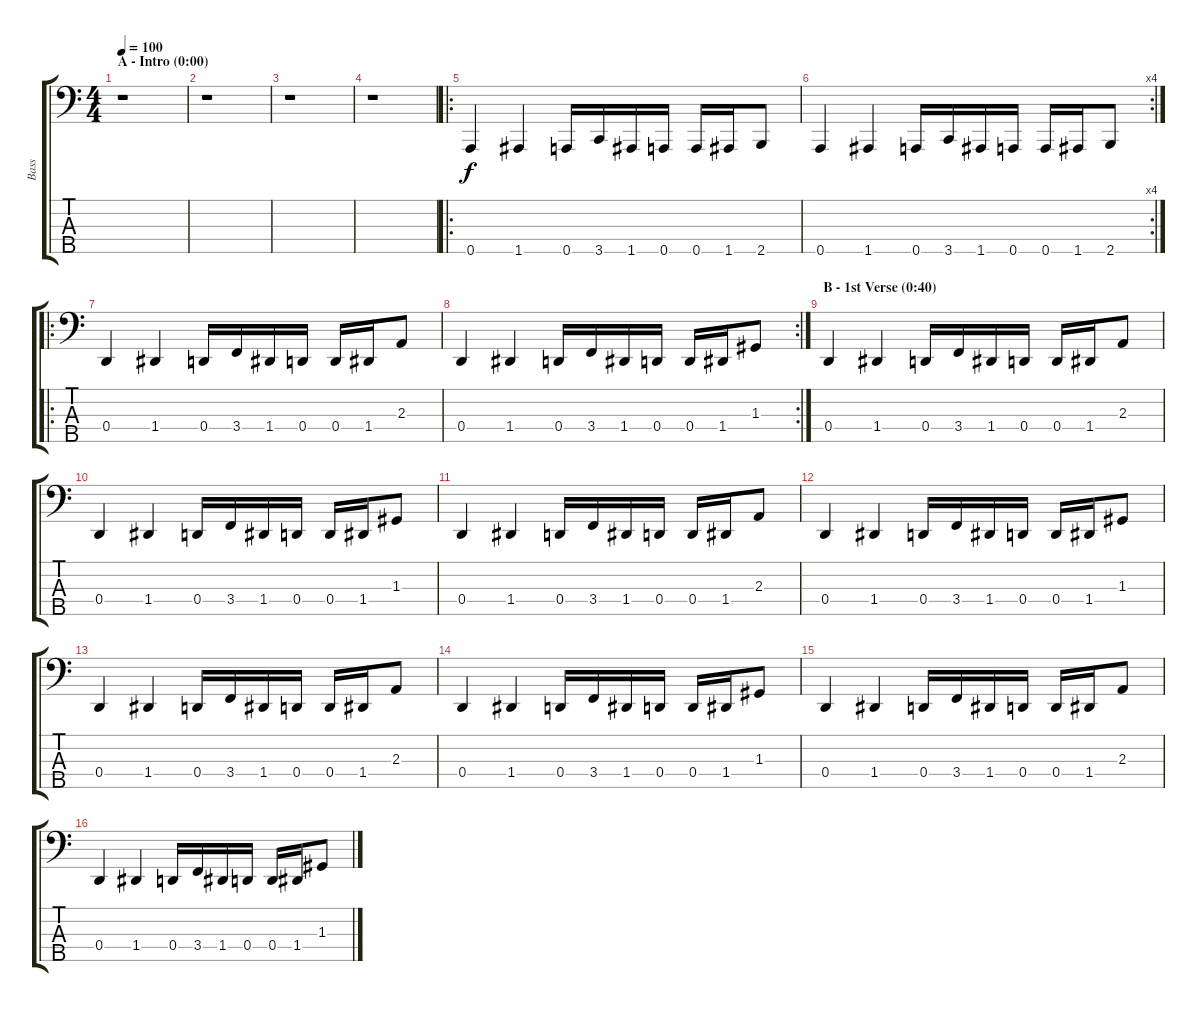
\track ("Bass" "Bass") {instrument electricbasspick}
\staff {score tabs}
\tuning (F2 C2 G1 D1 A0) {hide}
\ts (4 4)
\section ("" "A - Intro (0:00)")
\tempo 100
\clef f4
\ks c
r.1{dy f instrument electricbasspick} |
r.1 |
r.1 |
r.1 |
\ro
0.5.4 1.5.4 0.5.16 3.5.16 1.5.16 0.5.16 0.5.16 1.5.16 2.5.8 |
\rc 4
0.5.4 1.5.4 0.5.16 3.5.16 1.5.16 0.5.16 0.5.16 1.5.16 2.5.8 |
\ro
0.4.4 1.4.4 0.4.16 3.4.16 1.4.16 0.4.16 0.4.16 1.4.16 2.3.8 |
\rc 2
0.4.4 1.4.4 0.4.16 3.4.16 1.4.16 0.4.16 0.4.16 1.4.16 1.3.8 |
\section ("" "B - 1st Verse (0:40)")
0.4.4 1.4.4 0.4.16 3.4.16 1.4.16 0.4.16 0.4.16 1.4.16 2.3.8 |
0.4.4 1.4.4 0.4.16 3.4.16 1.4.16 0.4.16 0.4.16 1.4.16 1.3.8 |
0.4.4 1.4.4 0.4.16 3.4.16 1.4.16 0.4.16 0.4.16 1.4.16 2.3.8 |
0.4.4 1.4.4 0.4.16 3.4.16 1.4.16 0.4.16 0.4.16 1.4.16 1.3.8 |
0.4.4 1.4.4 0.4.16 3.4.16 1.4.16 0.4.16 0.4.16 1.4.16 2.3.8 |
0.4.4 1.4.4 0.4.16 3.4.16 1.4.16 0.4.16 0.4.16 1.4.16 1.3.8 |
0.4.4 1.4.4 0.4.16 3.4.16 1.4.16 0.4.16 0.4.16 1.4.16 2.3.8 |
0.4.4 1.4.4 0.4.16 3.4.16 1.4.16 0.4.16 0.4.16 1.4.16 1.3.8
